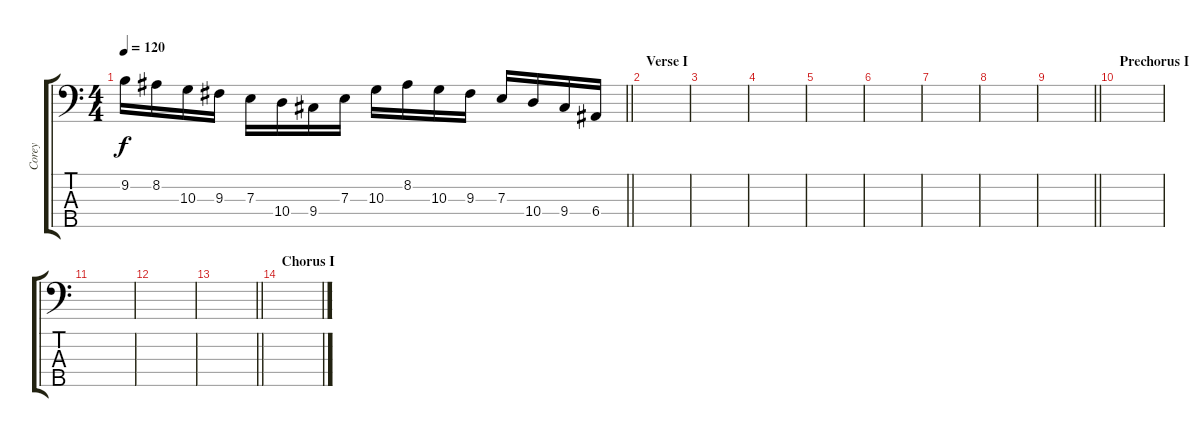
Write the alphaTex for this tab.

\track ("Corey" "Corey") {instrument electricbasspick}
\staff {score tabs}
\tuning (G2 D2 A1 E1 B0) {hide}
\ts (4 4)
\tempo 120
\clef f4
\barLineRight lightlight
\ks c
9.2.16{dy f} 8.2.16 10.3.16 9.3.16 7.3.16 10.4.16 9.4.16 7.3.16 10.3.16 8.2.16 10.3.16 9.3.16 7.3.16 10.4.16 9.4.16 6.4.16 |
\section ("" "Verse I")
|
|
|
|
|
|
|
\barLineRight lightlight
|
\section ("" "Prechorus I")
|
|
|
\barLineRight lightlight
|
\section ("" "Chorus I")
